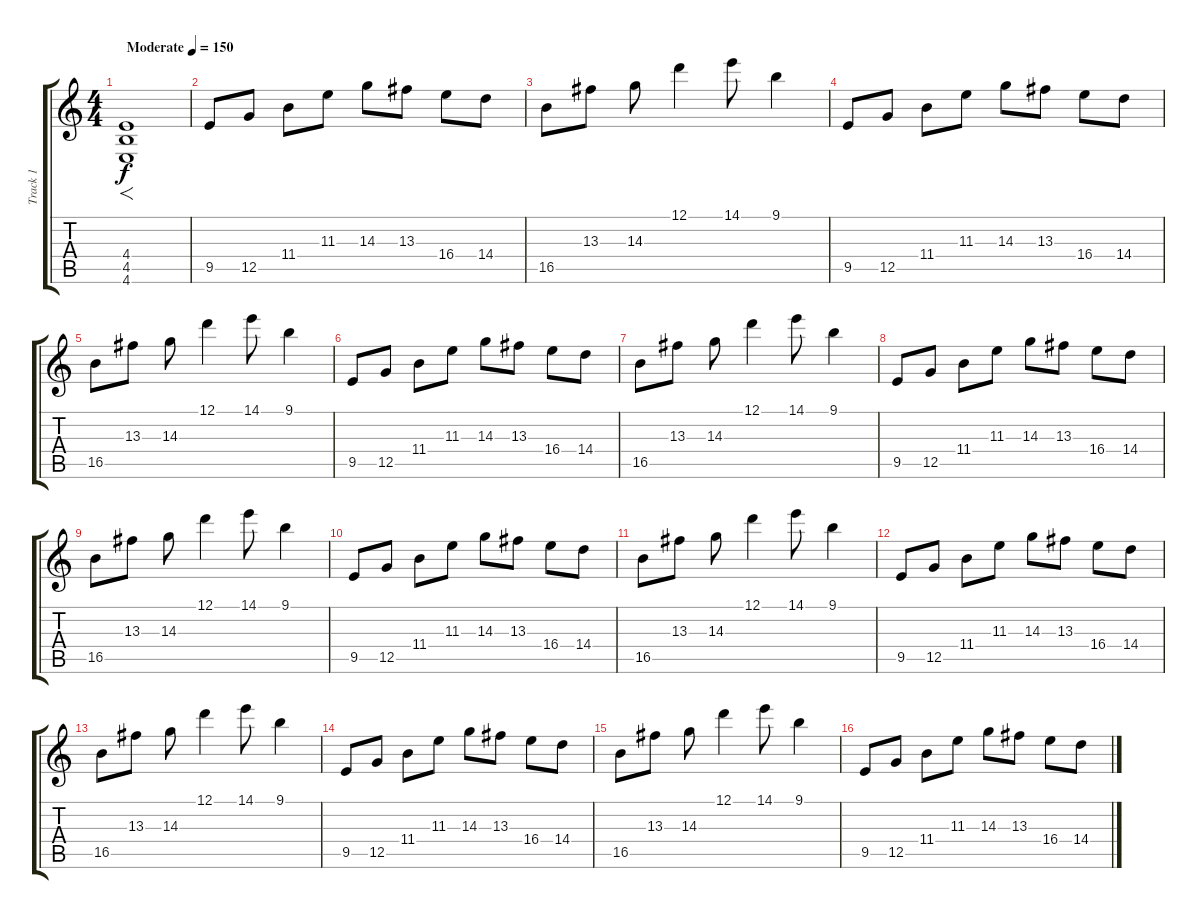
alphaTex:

\track ("Track 1" "Track 1") {instrument distortionguitar}
\staff {score tabs}
\tuning (D4 A3 F3 C3 G2 C2) {hide}
\ts (4 4)
\tempo (150 "Moderate")
\clef g2
\ks c
(4.4 4.5 4.6).1{f dy f instrument distortionguitar} |
9.5.8 12.5.8 11.4.8 11.3.8 14.3.8 13.3.8 16.4.8 14.4.8 |
16.5.8 13.3.8 14.3.8 12.1.4 14.1.8 9.1.4 |
9.5.8 12.5.8 11.4.8 11.3.8 14.3.8 13.3.8 16.4.8 14.4.8 |
16.5.8 13.3.8 14.3.8 12.1.4 14.1.8 9.1.4 |
9.5.8 12.5.8 11.4.8 11.3.8 14.3.8 13.3.8 16.4.8 14.4.8 |
16.5.8 13.3.8 14.3.8 12.1.4 14.1.8 9.1.4 |
9.5.8 12.5.8 11.4.8 11.3.8 14.3.8 13.3.8 16.4.8 14.4.8 |
16.5.8 13.3.8 14.3.8 12.1.4 14.1.8 9.1.4 |
9.5.8 12.5.8 11.4.8 11.3.8 14.3.8 13.3.8 16.4.8 14.4.8 |
16.5.8 13.3.8 14.3.8 12.1.4 14.1.8 9.1.4 |
9.5.8 12.5.8 11.4.8 11.3.8 14.3.8 13.3.8 16.4.8 14.4.8 |
16.5.8 13.3.8 14.3.8 12.1.4 14.1.8 9.1.4 |
9.5.8 12.5.8 11.4.8 11.3.8 14.3.8 13.3.8 16.4.8 14.4.8 |
16.5.8 13.3.8 14.3.8 12.1.4 14.1.8 9.1.4 |
9.5.8 12.5.8 11.4.8 11.3.8 14.3.8 13.3.8 16.4.8 14.4.8
